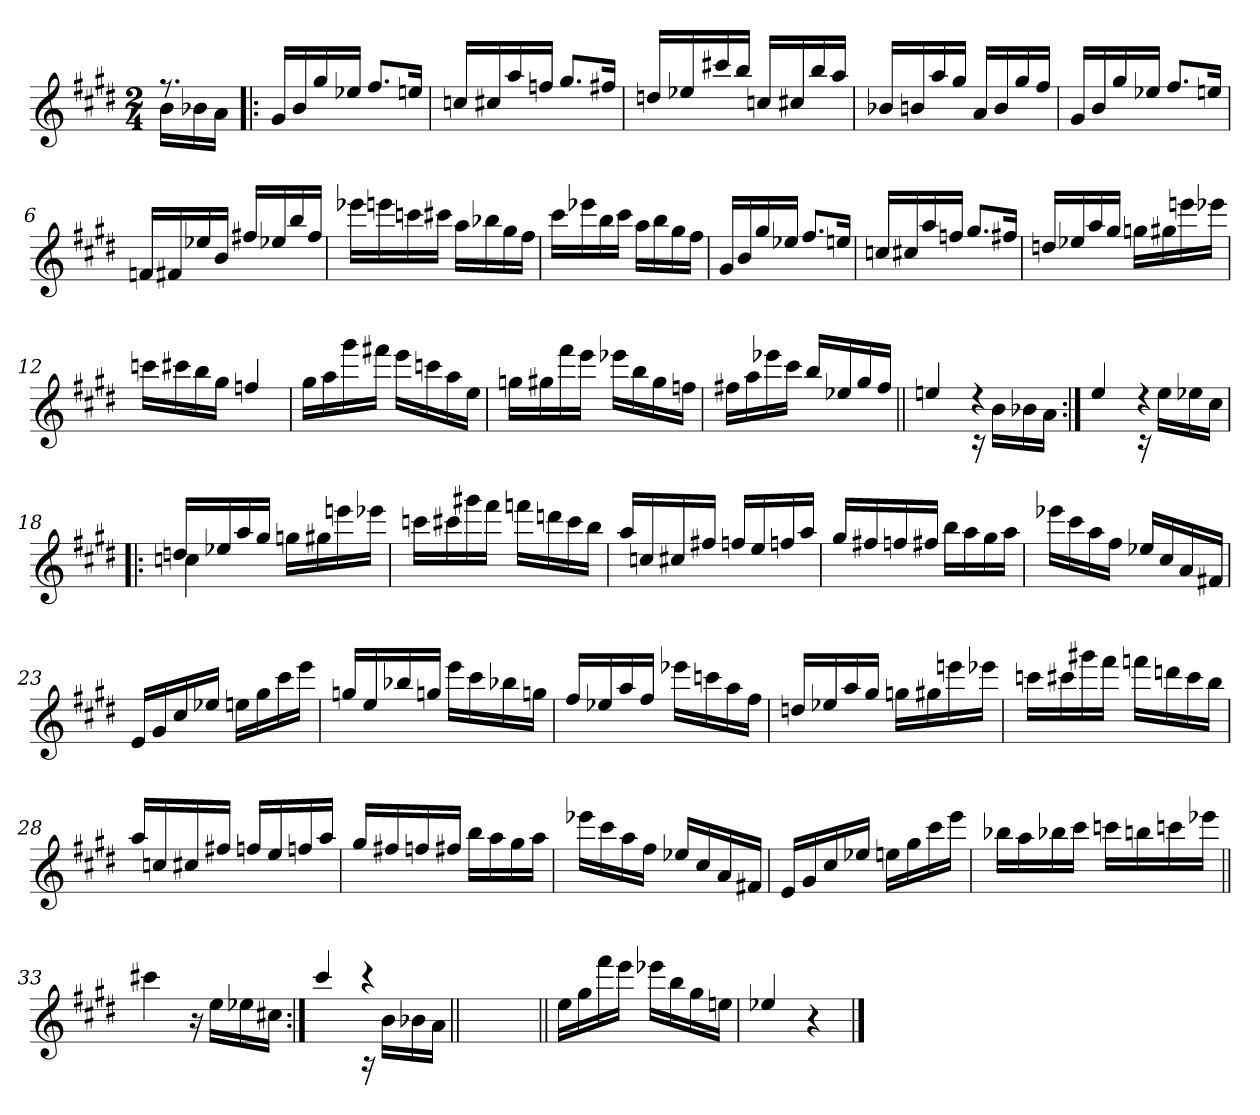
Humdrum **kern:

**kern
*part1
*staff1
*clefG2
*k[f#c#g#d#]
*E:
*M2/4
=
*^
8.r	16b\LL
.	16b-X\
.	16a\JJ
*v	*v
=1!|:
16g#/LL
16b/
16gg#/
16ee-X/JJ
8.ff#/L
16een/Jk
=2
16ccn/LL
16cc#X/
16aa/
16ffn/JJ
8.gg#/L
16ff#X/Jk
=3
16ddn/LL
16ee-X/
16ccc#X/
16bb/JJ
16ccn/LL
16cc#X/
16bb/
16aa/JJ
=4
16b-X/LL
16bn/
16aa/
16gg#/JJ
16a/LL
16b/
16gg#/
16ff#/JJ
!!LO:LB:g=z
=5
16g#/LL
16b/
16gg#/
16ee-X/JJ
8.ff#/L
16een/Jk
=6
16fn/LL
16f#X/
16ee-X/
16b/JJ
16ff#X/LL
16ee-X/
16bb/
16ff#/JJ
=7
16eee-X\LL
16eeen\
16cccn\
16ccc#X\JJ
16aa\LL
16bb-X\
16gg#\
16ff#\JJ
=8
16ccc#\LL
16eee-X\
16bb\
16ccc#\JJ
16aa\LL
16bb\
16gg#\
16ff#\JJ
!!LO:LB:g=z
=9
16g#/LL
16b/
16gg#/
16ee-X/JJ
8.ff#/L
16een/Jk
=10
16ccn/LL
16cc#X/
16aa/
16ffn/JJ
8.gg#/L
16ff#X/Jk
=11
16ddn/LL
16ee-X/
16aa/
16gg#/JJ
16ggn\LL
16gg#X\
16eeen\
16eee-X\JJ
=12
16cccn\LL
16ccc#X\
16bb\
16gg#\JJ
4ffn/
!!LO:LB:g=z
=13
16gg#\LL
16aa\
16ggg#\
16fff#X\JJ
16eee\LL
16cccn\
16aa\
16ee\JJ
=14
16ggn\LL
16gg#X\
16fff#\
16eee\JJ
16eee-X\LL
16bb\
16gg#\
16ffn\JJ
=15
16ff#X\LL
16aa\
16eee-X\
16ccc#\JJ
16bb/LL
16ee-X/
16gg#/
16ff#/JJ
=16||
*^
4een/	4ryy
4rdd	16rc
.	16b\LL
.	16b-X\
.	16a\JJ
!!LO:LB:g=z	!!
=17:|!	=17:|!
4ee/	4ryy
4rdd	16rc
.	16ee\LL
.	16ee-X\
.	16cc#\JJ
=18!|:	=18!|:
16ddn/LL	4ccn\
16ee-X/	.
16aa/	.
16gg#/JJ	.
16ggn\LL	4ryy
16gg#X\	.
16eeen\	.
16eee-X\JJ	.
*v	*v
=19
16cccn\LL
16ccc#X\
16ggg#X\
16fff#\JJ
16fffn\LL
16dddn\
16ccc#\
16bb\JJ
=20
16aa/LL
16ccn/
16cc#X/
16ff#X/JJ
16ffn/LL
16ee/
16ffn/
16aa/JJ
!!LO:LB:g=z
=21
16gg#/LL
16ff#X/
16ffn/
16ff#X/JJ
16bb\LL
16aa\
16gg#\
16aa\JJ
=22
16eee-X\LL
16ccc#\
16aa\
16ff#\JJ
16ee-X/LL
16cc#/
16a/
16f#X/JJ
=23
16e/LL
16g#/
16cc#/
16ee-X/JJ
16een\LL
16gg#\
16ccc#\
16eee\JJ
=24
16ggn/LL
16ee/
16bb-X/
16ggn/JJ
16eee\LL
16ccc#\
16bb-X\
16ggn\JJ
!!LO:LB:g=z
=25
16ff#/LL
16ee-X/
16aa/
16ff#/JJ
16eee-X\LL
16cccn\
16aa\
16ff#\JJ
=26
16ddn/LL
16ee-X/
16aa/
16gg#/JJ
16ggn\LL
16gg#X\
16eeen\
16eee-X\JJ
=27
16cccn\LL
16ccc#X\
16ggg#X\
16fff#\JJ
16fffn\LL
16dddn\
16ccc#\
16bb\JJ
=28
16aa/LL
16ccn/
16cc#X/
16ff#X/JJ
16ffn/LL
16ee/
16ffn/
16aa/JJ
!!LO:LB:g=z
=29
16gg#/LL
16ff#X/
16ffn/
16ff#X/JJ
16bb\LL
16aa\
16gg#\
16aa\JJ
=30
16eee-X\LL
16ccc#\
16aa\
16ff#\JJ
16ee-X/LL
16cc#/
16a/
16f#X/JJ
=31
16e/LL
16g#/
16cc#/
16ee-X/JJ
16een\LL
16gg#\
16ccc#\
16eee\JJ
=32
16bb-X\LL
16aa\
16bb-X\
16ccc#\JJ
16cccn\LL
16bbn\
16cccn\
16eee-X\JJ
!!LO:LB:g=z
=33||
4ccc#X\
16r
16ee\LL
16ee-X\
16cc#X\JJ
=34:|!
*^
4ccc#/	4ryy
4r	16rA
.	16b\LL
.	16b-X\
.	16a\JJ
*v	*v
=35||
2ryy
=36||
16ee\LL
16gg#\
16fff#\
16eee\JJ
16eee-X\LL
16bb\
16gg#\
16een\JJ
=37
4ee-X/
4r
==
*-
